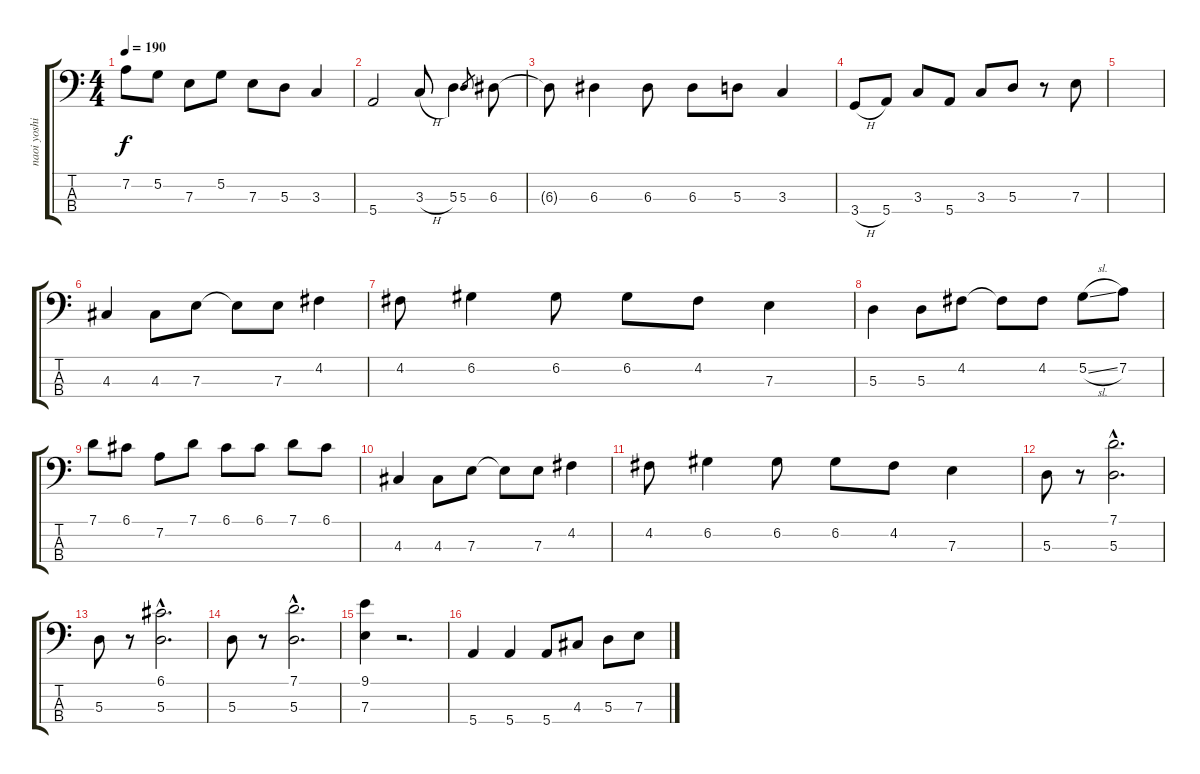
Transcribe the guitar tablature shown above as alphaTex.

\track ("naoi yoshifumi" "naoi yoshi") {instrument electricbasspick}
\staff {score tabs}
\tuning (G2 D2 A1 E1) {hide}
\ts (4 4)
\tempo 190
\clef f4
\ks c
7.2{t}.8{dy f} 5.2.8 7.3.8 5.2.8 7.3.8 5.3.8 3.3.4 |
5.4.2 3.3{h}.8 5.3.4 5.3.8{gr} 6.3.8 |
6.3{t}.8 6.3.4 6.3.8 6.3.8 5.3.8 3.3.4 |
3.4{h}.8 5.4.8 3.3.8 5.4.8 3.3.8 5.3.8 r.8 7.3.8 |
|
4.3.4 4.3.8 7.3.8 7.3{t}.8 7.3.8 4.2.4 |
4.2.8 6.2.4 6.2.8 6.2.8 4.2.8 7.3.4 |
5.3.4 5.3.8 4.2.8 4.2{t}.8 4.2.8 5.2{sl}.8 7.2.8 |
7.1.8 6.1.8 7.2.8 7.1.8 6.1.8 6.1.8 7.1.8 6.1.8 |
4.3.4 4.3.8 7.3.8 7.3{t}.8 7.3.8 4.2.4 |
4.2.8 6.2.4 6.2.8 6.2.8 4.2.8 7.3.4 |
5.3.8 r.8 (7.1{hac} 5.3{hac}).2{d} |
5.3.8 r.8 (6.1{hac} 5.3{hac}).2{d} |
5.3.8 r.8 (7.1{hac} 5.3{hac}).2{d} |
(9.1 7.3).4 r.2{d} |
5.4.4 5.4.4 5.4.8 4.3.8 5.3.8 7.3.8
